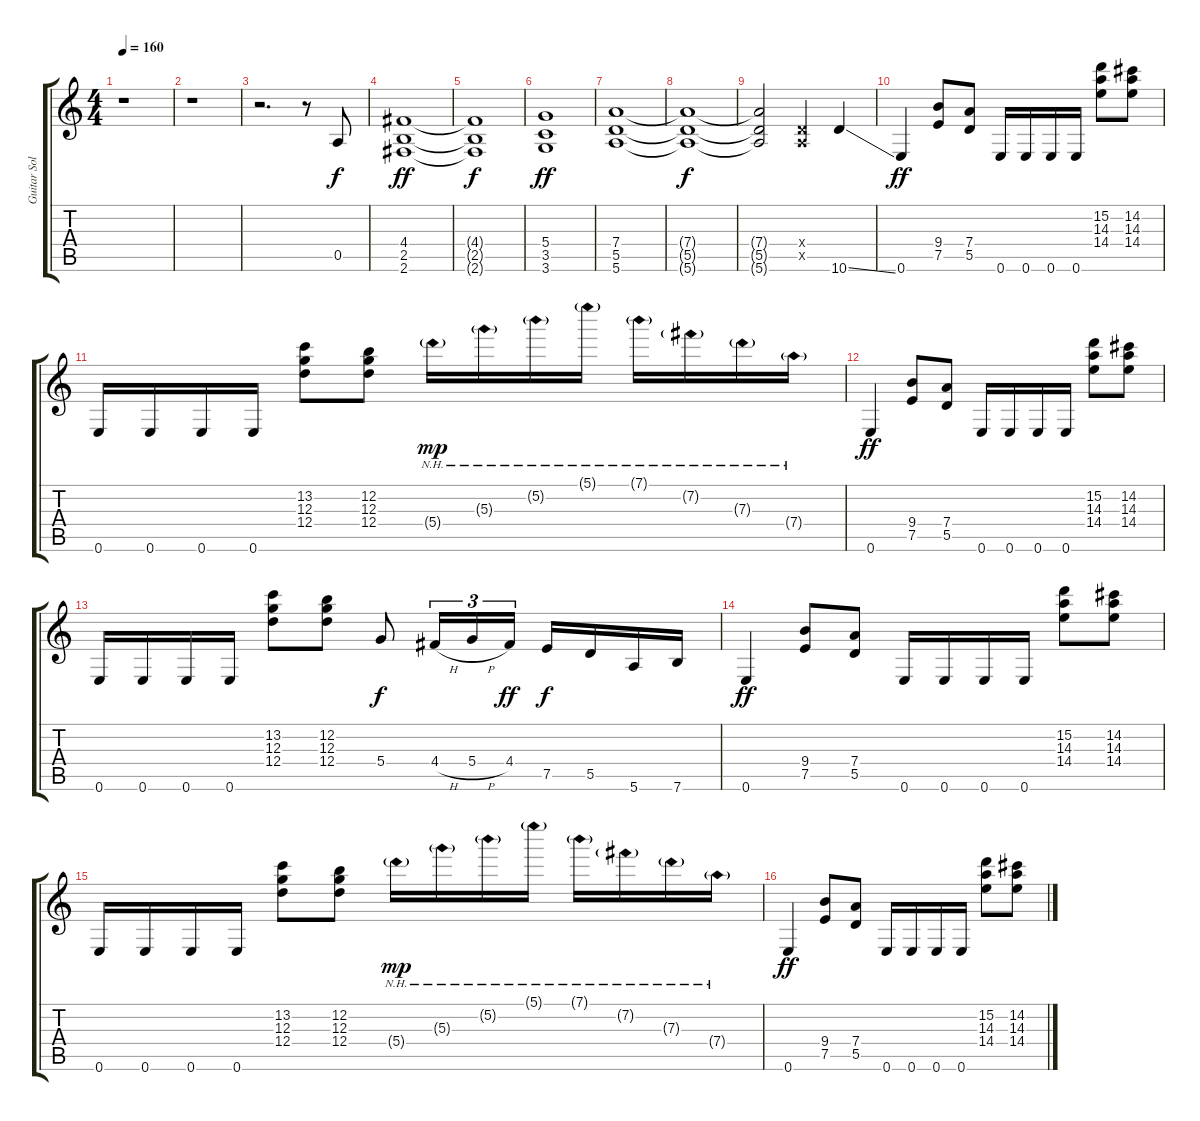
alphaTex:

\track ("Guitar Solo" "Guitar Sol") {instrument distortionguitar}
\staff {score tabs}
\tuning (E4 B3 G3 D3 A2 E2) {hide}
\ts (4 4)
\tempo 160
\clef g2
\ks c
r.1{dy f instrument distortionguitar} |
r.1 |
r.2{d} r.8 0.5.8 |
(4.4 2.5 2.6).1{dy ff} |
(4.4{t} 2.5{t} 2.6{t}).1{dy f} |
(5.4 3.5 3.6).1{dy ff} |
(7.4 5.5 5.6).1 |
(7.4{t} 5.5{t} 5.6{t}).1{dy f} |
(7.4{t} 5.5{t} 5.6{t}).2 (0.4{x} 0.5{x}).4 10.6{ss}.4 |
0.6.4{dy ff} (9.4 7.5).8 (7.4 5.5).8 0.6.16 0.6.16 0.6.16 0.6.16 (15.2 14.3 14.4).8 (14.2 14.3 14.4).8 |
0.6.16 0.6.16 0.6.16 0.6.16 (13.2 12.3 12.4).8 (12.2 12.3 12.4).8 5.4{nh g}.16{dy mp} 5.3{nh g}.16 5.2{nh g}.16 5.1{nh g}.16 7.1{nh g}.16 7.2{nh g}.16 7.3{nh g}.16 7.4{nh g}.16 |
0.6.4{dy ff} (9.4 7.5).8 (7.4 5.5).8 0.6.16 0.6.16 0.6.16 0.6.16 (15.2 14.3 14.4).8 (14.2 14.3 14.4).8 |
0.6.16 0.6.16 0.6.16 0.6.16 (13.2 12.3 12.4).8 (12.2 12.3 12.4).8 5.4.8{dy f} 4.4{h}.16{tu (3 2)} 5.4{h}.16{tu (3 2)} 4.4.16{tu (3 2) dy ff} 7.5.16{dy f} 5.5.16 5.6.16 7.6.16 |
0.6.4{dy ff} (9.4 7.5).8 (7.4 5.5).8 0.6.16 0.6.16 0.6.16 0.6.16 (15.2 14.3 14.4).8 (14.2 14.3 14.4).8 |
0.6.16 0.6.16 0.6.16 0.6.16 (13.2 12.3 12.4).8 (12.2 12.3 12.4).8 5.4{nh g}.16{dy mp} 5.3{nh g}.16 5.2{nh g}.16 5.1{nh g}.16 7.1{nh g}.16 7.2{nh g}.16 7.3{nh g}.16 7.4{nh g}.16 |
0.6.4{dy ff} (9.4 7.5).8 (7.4 5.5).8 0.6.16 0.6.16 0.6.16 0.6.16 (15.2 14.3 14.4).8 (14.2 14.3 14.4).8
